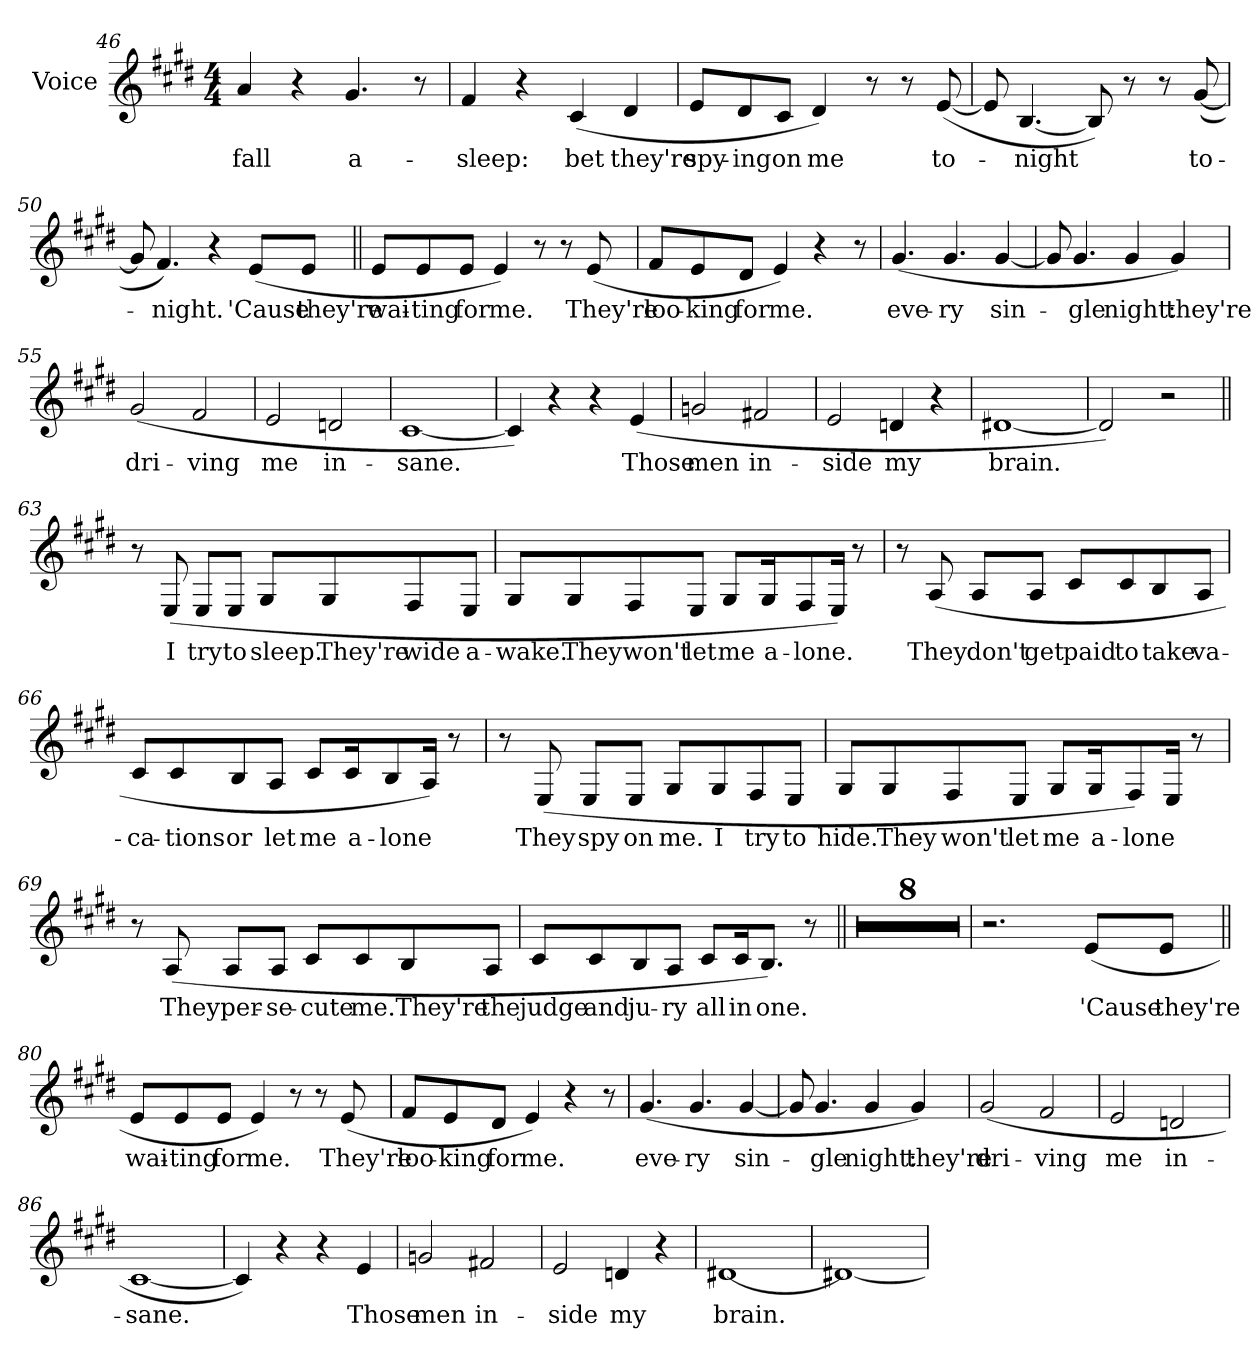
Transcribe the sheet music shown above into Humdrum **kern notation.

**kern	**text
*part1	*part1
*staff1	*staff1
*I"Voice	*
*I'Voice	*
*clefG2	*
*k[f#c#g#d#]	*
*E:	*
*M4/4	*
=46	=46
!	!LO:LY:b
4a/	fall
4r	.
!	!LO:LY:b
4.g#/	a-
8r	.
=47	=47
!	!LO:LY:b
4f#/	-sleep:
4r	.
!	!LO:LY:b
(<4c#/	bet
!	!LO:LY:b
4d#/	they're
=48	=48
!	!LO:LY:b
8e/L	spy-
!	!LO:LY:b
8d#/	-ing
!	!LO:LY:b
8c#/J	on
!	!LO:LY:b
4d#/)	me
8r	.
8r	.
!	!LO:LY:b
(<[8e/	to-
!!LO:LB:g=z
=49	=49
8e/]	.
!	!LO:LY:b
[4.B/	-night
8B/])	.
8r	.
8r	.
!	!LO:LY:b
(<[8g#/	to-
=50	=50
8g#/]	.
!	!LO:LY:b
4.f#/)	-night.
4r	.
!	!LO:LY:b
(<8e/L	'Cause
!	!LO:LY:b
8e/J	they're
=51||	=51||
!	!LO:LY:b
8e/L	wai-
!	!LO:LY:b
8e/	-ting
!	!LO:LY:b
8e/J	for
!	!LO:LY:b
4e/)	me.
8r	.
8r	.
!	!LO:LY:b
(<8e/	They're
!!LO:LB:g=z
=52	=52
!	!LO:LY:b
8f#/L	loo-
!	!LO:LY:b
8e/	-king
!	!LO:LY:b
8d#/J	for
!	!LO:LY:b
4e/)	me.
4r	.
8r	.
!!LO:LB:g=z
=53	=53
!	!LO:LY:b
(>4.g#/	eve-
!	!LO:LY:b
4.g#/	-ry
!	!LO:LY:b
[4g#/	sin-
=54	=54
8g#/]	.
!	!LO:LY:b
4.g#/	-gle
!	!LO:LY:b
4g#/	night:
!	!LO:LY:b
4g#/)	they're
=55	=55
!	!LO:LY:b
(>2g#/	dri-
!	!LO:LY:b
2f#/	-ving
=56	=56
!	!LO:LY:b
2e/	me
!	!LO:LY:b
2dn/	in-
=57	=57
!	!LO:LY:b
[1c#	-sane.
=58	=58
4c#/])	.
4r	.
4r	.
!	!LO:LY:b
(>4e/	Those
!!LO:LB:g=z
=59	=59
!	!LO:LY:b
2gn/	men
!	!LO:LY:b
2f#X/	in-
=60	=60
!	!LO:LY:b
2e/	-side
!	!LO:LY:b
4dn/	my
4r	.
=61	=61
!	!LO:LY:b
[1d#X	brain.
=62	=62
2d#/])	.
2r	.
=63||	=63||
8r	.
!	!LO:LY:b
(>8E/	I
!	!LO:LY:b
8E/L	try
!	!LO:LY:b
8E/J	to
!	!LO:LY:b
8G#/L	sleep.
!	!LO:LY:b
8G#/	They're
!	!LO:LY:b
8F#/	wide
!	!LO:LY:b
8E/J	a-
!!LO:LB:g=z
=64	=64
!	!LO:LY:b
8G#/L	-wake.
!	!LO:LY:b
8G#/	They
!	!LO:LY:b
8F#/	won't
!	!LO:LY:b
8E/J	let
!	!LO:LY:b
8G#/L	me
!	!LO:LY:b
16G#/K	a-
!	!LO:LY:b
8F#/	-lone.
16E/Jk)	.
8r	.
=65	=65
8r	.
!	!LO:LY:b
(>8A/	They
!	!LO:LY:b
8A/L	don't
!	!LO:LY:b
8A/J	get
!	!LO:LY:b
8c#/L	paid
!	!LO:LY:b
8c#/	to
!	!LO:LY:b
8B/	take
!	!LO:LY:b
8A/J	va-
!!LO:LB:g=z
=66	=66
!	!LO:LY:b
8c#/L	-ca-
!	!LO:LY:b
8c#/	-tions
!	!LO:LY:b
8B/	or
!	!LO:LY:b
8A/J	let
!	!LO:LY:b
8c#/L	me
!	!LO:LY:b
16c#/K	a-
!	!LO:LY:b
8B/	-lone
16A/Jk)	.
8r	.
!!LO:LB:g=z
=67	=67
8r	.
!	!LO:LY:b
(>8E/	They
!	!LO:LY:b
8E/L	spy
!	!LO:LY:b
8E/J	on
!	!LO:LY:b
8G#/L	me.
!	!LO:LY:b
8G#/	I
!	!LO:LY:b
8F#/	try
!	!LO:LY:b
8E/J	to
=68	=68
!	!LO:LY:b
8G#/L	hide.
!	!LO:LY:b
8G#/	They
!	!LO:LY:b
8F#/	won't
!	!LO:LY:b
8E/J	let
!	!LO:LY:b
8G#/L	me
!	!LO:LY:b
16G#/K	a-
!	!LO:LY:b
8F#/)	-lone
16E/Jk	.
8r	.
!!LO:LB:g=z
=69	=69
8r	.
!	!LO:LY:b
(>8A/	They
!	!LO:LY:b
8A/L	per-
!	!LO:LY:b
8A/J	-se-
!	!LO:LY:b
8c#/L	-cute
!	!LO:LY:b
8c#/	me.
!	!LO:LY:b
8B/	They're
!	!LO:LY:b
8A/J	the
!!LO:PB:g=z
=70	=70
!	!LO:LY:b
8c#/L	judge
!	!LO:LY:b
8c#/	and
!	!LO:LY:b
8B/	ju-
!	!LO:LY:b
8A/J	-ry
!	!LO:LY:b
8c#/L	all
!	!LO:LY:b
16c#/K	in
!	!LO:LY:b
8.B/J)	one.
8r	.
=71||	=71||
1r	.
=72	=72
1r	.
=73	=73
1r	.
=74	=74
1r	.
=75	=75
1r	.
=76	=76
1r	.
=77	=77
1r	.
!!LO:LB:g=z
=78	=78
1r	.
=79	=79
2.r	.
!	!LO:LY:b
(<8e/L	'Cause
!	!LO:LY:b
8e/J	they're
=80||	=80||
!	!LO:LY:b
8e/L	wai-
!	!LO:LY:b
8e/	-ting
!	!LO:LY:b
8e/J	for
!	!LO:LY:b
4e/)	me.
8r	.
8r	.
!	!LO:LY:b
(<8e/	They're
=81	=81
!	!LO:LY:b
8f#/L	loo-
!	!LO:LY:b
8e/	-king
!	!LO:LY:b
8d#/J	for
!	!LO:LY:b
4e/)	me.
4r	.
8r	.
!!LO:LB:g=z
=82	=82
!	!LO:LY:b
(>4.g#/	eve-
!	!LO:LY:b
4.g#/	-ry
!	!LO:LY:b
[4g#/	sin-
!!LO:LB:g=z
=83	=83
8g#/]	.
!	!LO:LY:b
4.g#/	-gle
!	!LO:LY:b
4g#/	night:
!	!LO:LY:b
4g#/)	they're
=84	=84
!	!LO:LY:b
(>2g#/	dri-
!	!LO:LY:b
2f#/	-ving
=85	=85
!	!LO:LY:b
2e/	me
!	!LO:LY:b
2dn/	in-
=86	=86
!	!LO:LY:b
[1c#	-sane.
=87	=87
4c#/])	.
4r	.
4r	.
!	!LO:LY:b
4e/	Those
=88	=88
!	!LO:LY:b
2gn/	men
!	!LO:LY:b
2f#X/	in-
!!LO:PB:g=z
=89	=89
!	!LO:LY:b
2e/	-side
!	!LO:LY:b
4dn/	my
4r	.
=90	=90
!	!LO:LY:b
[1d#X	brain.
=91	=91
1d#X_	.
=	=
*-	*-
